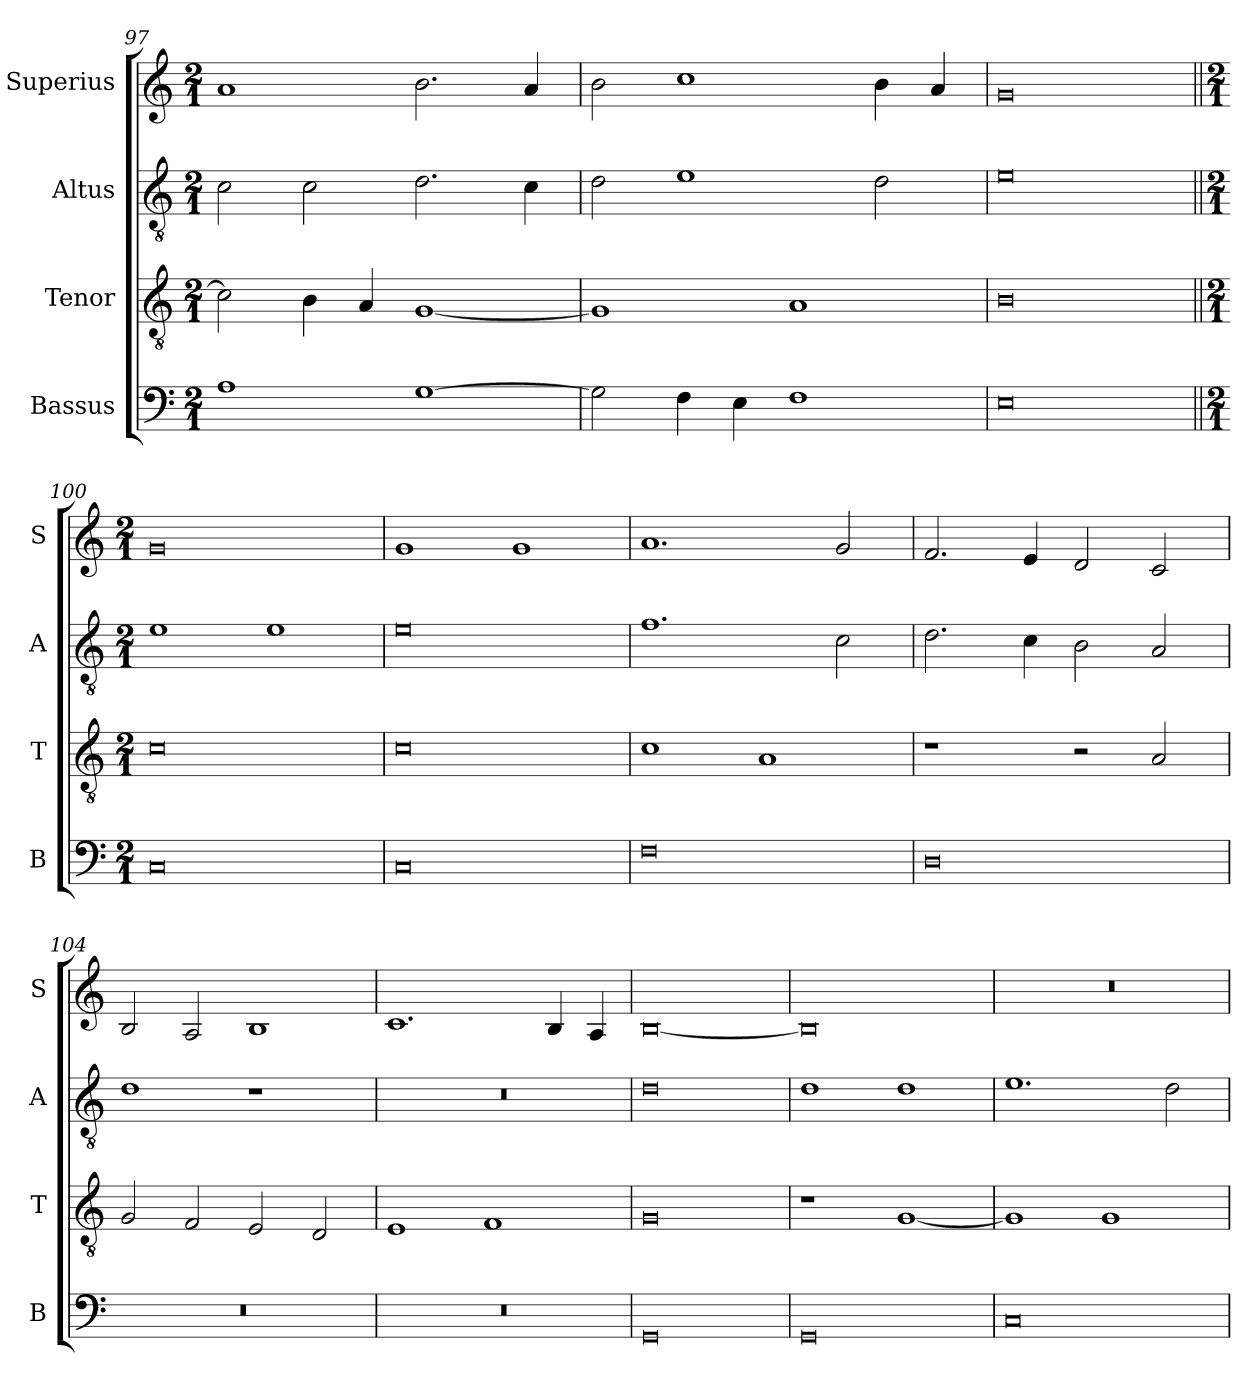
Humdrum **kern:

**kern	**kern	**kern	**kern
*part4	*part3	*part2	*part1
*staff4	*staff3	*staff2	*staff1
*I"Bassus	*I"Tenor	*I"Altus	*I"Superius
*I'B	*I'T	*I'A	*I'S
*clefF4	*clefGv2	*clefGv2	*clefG2
*k[]	*k[]	*k[]	*k[]
*M2/1	*M2/1	*M2/1	*M2/1
=97	=97	=97	=97
1A	2c\]	2c\	1a
.	4B\	2c\	.
.	4A/	.	.
[1G	[1G	2.d\	2.b\
.	.	4c\	4a/
=98	=98	=98	=98
2G\]	1G]	2d\	2b\
4F\	.	1e	1cc
4E\	.	.	.
1F	1A	.	.
.	.	2d\	4b\
.	.	.	4a/
=99	=99	=99	=99
0E	0B	0e	0g
!!LO:LB:g=z
=100||	=100||	=100||	=100||
*M2/1	*M2/1	*M2/1	*M2/1
0C	0c	1e	0g
.	.	1e	.
=101	=101	=101	=101
0C	0c	0e	1g
.	.	.	1g
=102	=102	=102	=102
0F	1c	1.f	1.a
.	1A	.	.
.	.	2c\	2g/
=103	=103	=103	=103
0D	1r	2.d\	2.f/
.	.	4c\	4e/
.	2r	2B\	2d/
.	2A/	2A/	2c/
=104	=104	=104	=104
0r	2G/	1d	2B/
.	2F/	.	2A/
.	2E/	1r	1B
.	2D/	.	.
=105	=105	=105	=105
0r	1E	0r	1.c
.	1F	.	.
.	.	.	4B/
.	.	.	4A/
=106	=106	=106	=106
0GG	0G	0d	[0B
=107	=107	=107	=107
0GG	1r	1d	0B]
.	[1G	1d	.
=108	=108	=108	=108
0C	1G]	1.e	0r
.	1G	.	.
.	.	2d\	.
=	=	=	=
*-	*-	*-	*-
